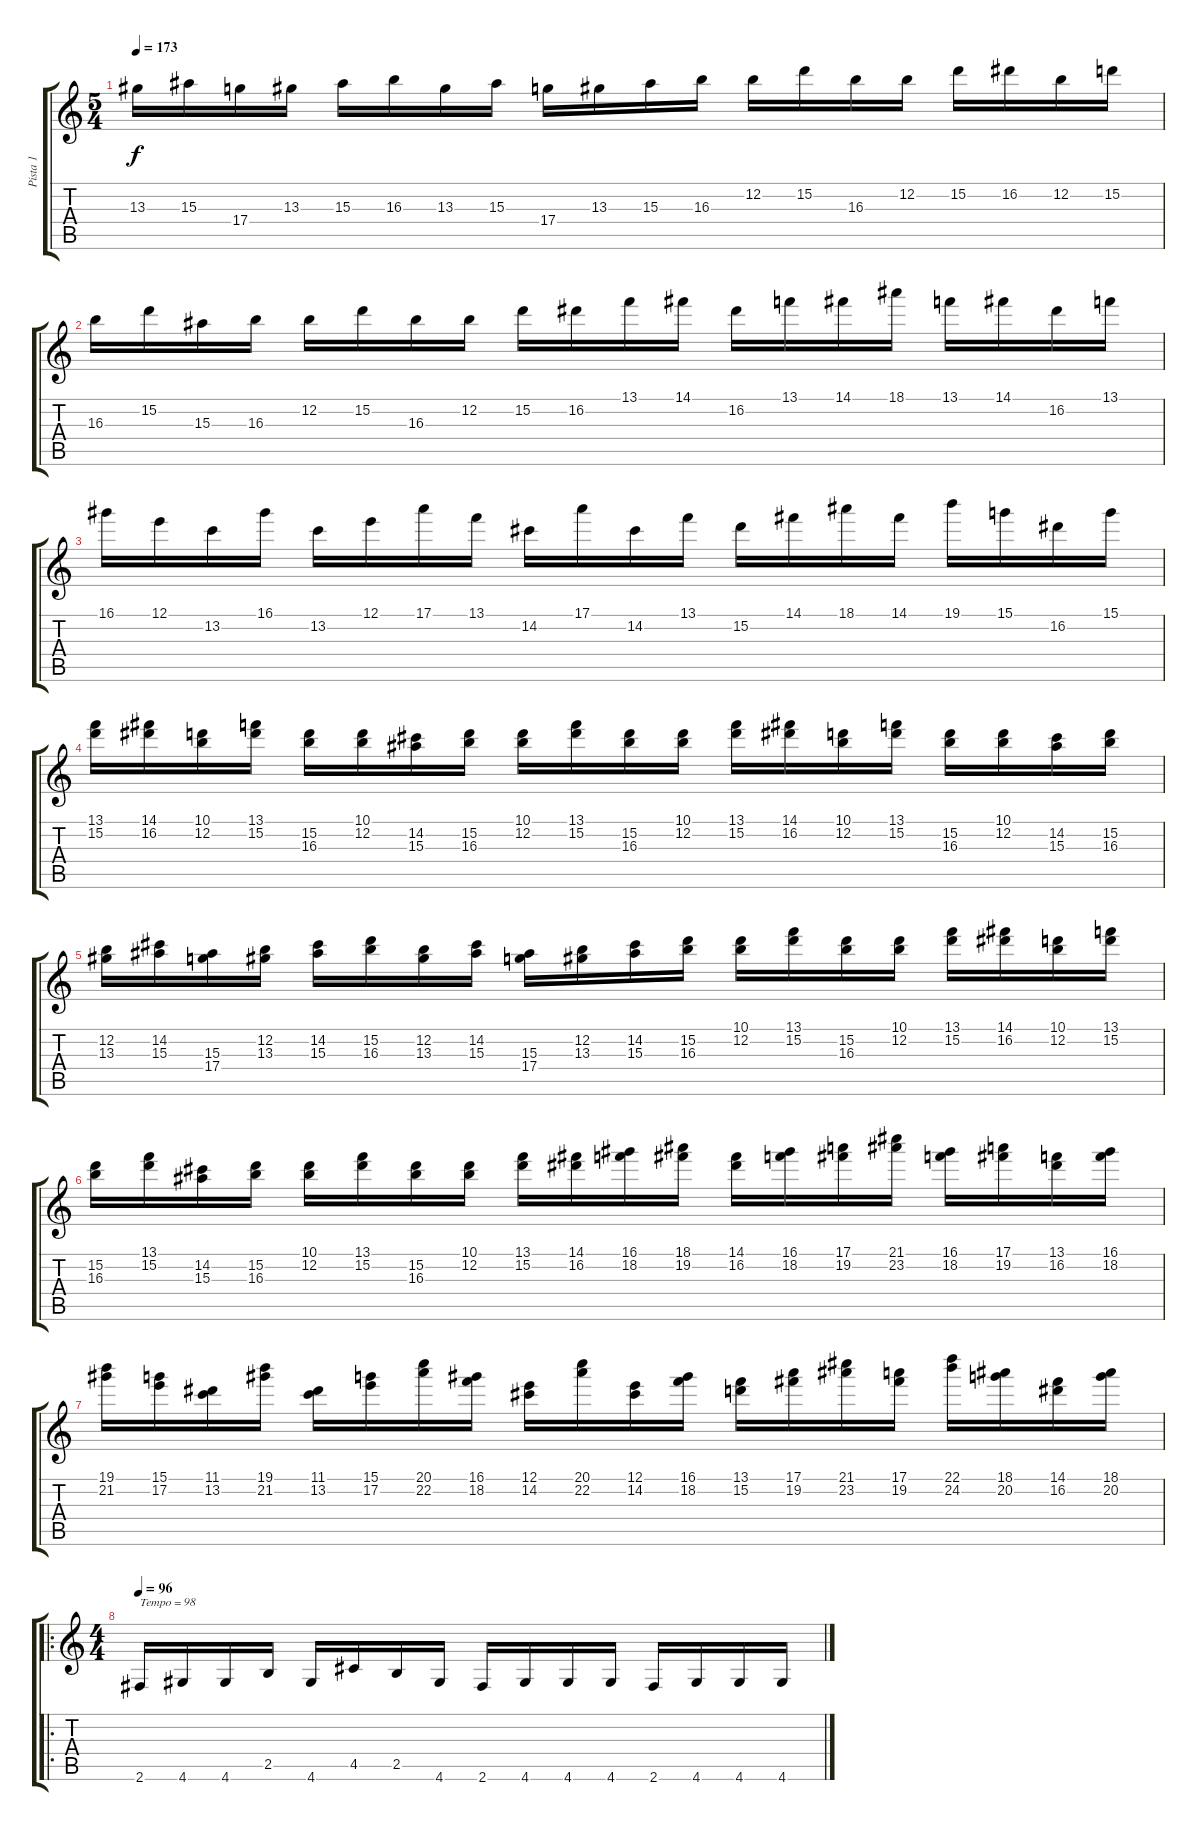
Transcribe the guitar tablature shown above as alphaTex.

\track ("Pista 1" "Pista 1") {instrument overdrivenguitar}
\staff {score tabs}
\tuning (E4 B3 G3 D3 A2 E2) {hide}
\ts (5 4)
\tempo 173
\clef g2
\ks c
13.3.16{dy f} 15.3.16 17.4.16 13.3.16 15.3.16 16.3.16 13.3.16 15.3.16 17.4.16 13.3.16 15.3.16 16.3.16 12.2.16 15.2.16 16.3.16 12.2.16 15.2.16 16.2.16 12.2.16 15.2.16 |
16.3.16{volume 14} 15.2.16 15.3.16 16.3.16 12.2.16 15.2.16 16.3.16 12.2.16 15.2.16 16.2.16 13.1.16 14.1.16 16.2.16 13.1.16 14.1.16 18.1.16 13.1.16 14.1.16 16.2.16 13.1.16 |
16.1.16 12.1.16 13.2.16 16.1.16 13.2.16 12.1.16 17.1.16 13.1.16 14.2.16 17.1.16 14.2.16 13.1.16 15.2.16 14.1.16 18.1.16 14.1.16 19.1.16 15.1.16 16.2.16 15.1.16 |
(13.1 15.2).16{volume 14} (14.1 16.2).16 (10.1 12.2).16 (13.1 15.2).16 (15.2 16.3).16 (10.1 12.2).16 (14.2 15.3).16 (15.2 16.3).16 (10.1 12.2).16 (13.1 15.2).16 (15.2 16.3).16 (10.1 12.2).16 (13.1 15.2).16 (14.1 16.2).16 (10.1 12.2).16 (13.1 15.2).16 (15.2 16.3).16 (10.1 12.2).16 (14.2 15.3).16 (15.2 16.3).16 |
(12.2 13.3).16 (14.2 15.3).16 (15.3 17.4).16 (12.2 13.3).16 (14.2 15.3).16 (15.2 16.3).16 (12.2 13.3).16 (14.2 15.3).16 (15.3 17.4).16 (12.2 13.3).16 (14.2 15.3).16 (15.2 16.3).16 (10.1 12.2).16 (13.1 15.2).16 (15.2 16.3).16 (10.1 12.2).16 (13.1 15.2).16 (14.1 16.2).16 (10.1 12.2).16 (13.1 15.2).16 |
(15.2 16.3).16{volume 14} (13.1 15.2).16 (14.2 15.3).16 (15.2 16.3).16 (10.1 12.2).16 (13.1 15.2).16 (15.2 16.3).16 (10.1 12.2).16 (13.1 15.2).16 (14.1 16.2).16 (16.1 18.2).16 (18.1 19.2).16 (14.1 16.2).16 (16.1 18.2).16 (17.1 19.2).16 (21.1 23.2).16 (16.1 18.2).16 (17.1 19.2).16 (13.1 16.2).16 (16.1 18.2).16 |
(19.1 21.2).16 (15.1 17.2).16 (11.1 13.2).16 (19.1 21.2).16 (11.1 13.2).16 (15.1 17.2).16 (20.1 22.2).16 (16.1 18.2).16 (12.1 14.2).16 (20.1 22.2).16 (12.1 14.2).16 (16.1 18.2).16 (13.1 15.2).16 (17.1 19.2).16 (21.1 23.2).16 (17.1 19.2).16 (22.1 24.2).16 (18.1 20.2).16 (14.1 16.2).16 (18.1 20.2).16 |
\ro
\ts (4 4)
\tempo 96
2.6.16{txt "Tempo = 98"} 4.6.16 4.6.16 2.5.16 4.6.16 4.5.16 2.5.16 4.6.16 2.6.16 4.6.16 4.6.16 4.6.16 2.6.16 4.6.16 4.6.16 4.6.16
